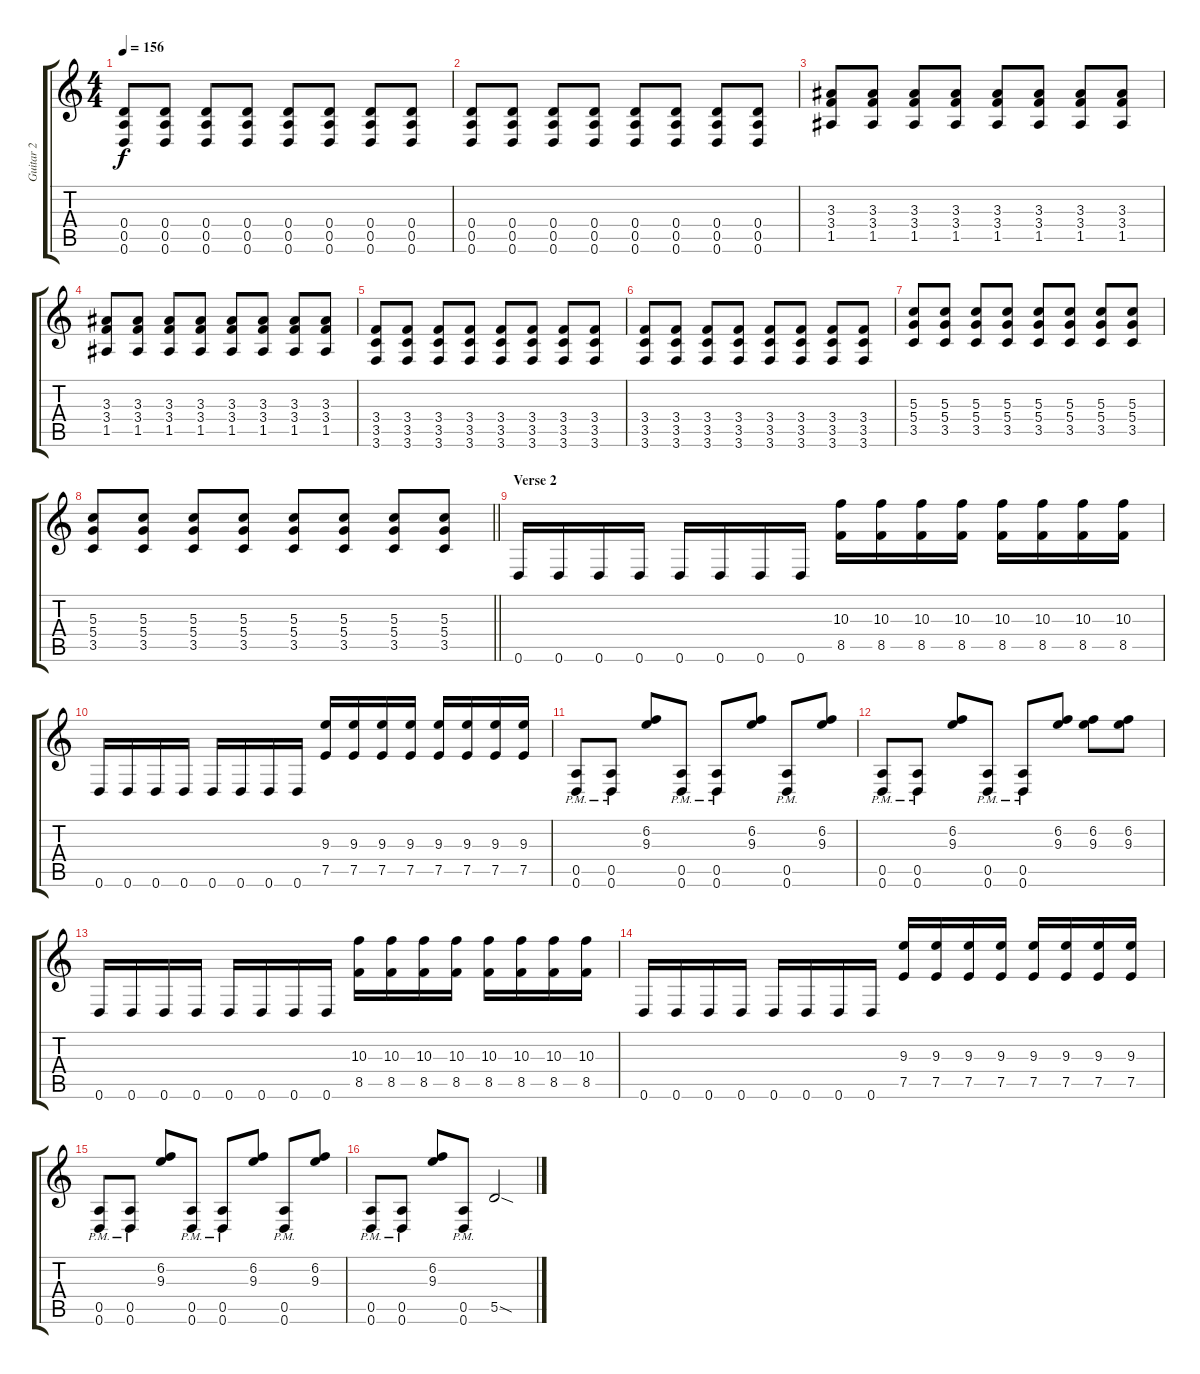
\track ("Guitar 2" "Guitar 2") {instrument distortionguitar}
\staff {score tabs}
\tuning (E4 B3 G3 D3 A2 D2) {hide}
\ts (4 4)
\tempo 156
\clef g2
\ks c
(0.4 0.5 0.6).8{dy f} (0.4 0.5 0.6).8 (0.4 0.5 0.6).8 (0.4 0.5 0.6).8 (0.4 0.5 0.6).8 (0.4 0.5 0.6).8 (0.4 0.5 0.6).8 (0.4 0.5 0.6).8 |
(0.4 0.5 0.6).8 (0.4 0.5 0.6).8 (0.4 0.5 0.6).8 (0.4 0.5 0.6).8 (0.4 0.5 0.6).8 (0.4 0.5 0.6).8 (0.4 0.5 0.6).8 (0.4 0.5 0.6).8 |
(3.3 3.4 1.5).8 (3.3 3.4 1.5).8 (3.3 3.4 1.5).8 (3.3 3.4 1.5).8 (3.3 3.4 1.5).8 (3.3 3.4 1.5).8 (3.3 3.4 1.5).8 (3.3 3.4 1.5).8 |
(3.3 3.4 1.5).8 (3.3 3.4 1.5).8 (3.3 3.4 1.5).8 (3.3 3.4 1.5).8 (3.3 3.4 1.5).8 (3.3 3.4 1.5).8 (3.3 3.4 1.5).8 (3.3 3.4 1.5).8 |
(3.4 3.5 3.6).8 (3.4 3.5 3.6).8 (3.4 3.5 3.6).8 (3.4 3.5 3.6).8 (3.4 3.5 3.6).8 (3.4 3.5 3.6).8 (3.4 3.5 3.6).8 (3.4 3.5 3.6).8 |
(3.4 3.5 3.6).8 (3.4 3.5 3.6).8 (3.4 3.5 3.6).8 (3.4 3.5 3.6).8 (3.4 3.5 3.6).8 (3.4 3.5 3.6).8 (3.4 3.5 3.6).8 (3.4 3.5 3.6).8 |
(5.3 5.4 3.5).8 (5.3 5.4 3.5).8 (5.3 5.4 3.5).8 (5.3 5.4 3.5).8 (5.3 5.4 3.5).8 (5.3 5.4 3.5).8 (5.3 5.4 3.5).8 (5.3 5.4 3.5).8 |
\barLineRight lightlight
(5.3 5.4 3.5).8 (5.3 5.4 3.5).8 (5.3 5.4 3.5).8 (5.3 5.4 3.5).8 (5.3 5.4 3.5).8 (5.3 5.4 3.5).8 (5.3 5.4 3.5).8 (5.3 5.4 3.5).8 |
\section ("" "Verse 2")
0.6.16 0.6.16 0.6.16 0.6.16 0.6.16 0.6.16 0.6.16 0.6.16 (10.3 8.5).16 (10.3 8.5).16 (10.3 8.5).16 (10.3 8.5).16 (10.3 8.5).16 (10.3 8.5).16 (10.3 8.5).16 (10.3 8.5).16 |
0.6.16 0.6.16 0.6.16 0.6.16 0.6.16 0.6.16 0.6.16 0.6.16 (9.3 7.5).16 (9.3 7.5).16 (9.3 7.5).16 (9.3 7.5).16 (9.3 7.5).16 (9.3 7.5).16 (9.3 7.5).16 (9.3 7.5).16 |
(0.5{pm} 0.6{pm}).8 (0.5{pm} 0.6{pm}).8 (6.2 9.3).8 (0.5{pm} 0.6{pm}).8 (0.5{pm} 0.6{pm}).8 (6.2 9.3).8 (0.5{pm} 0.6{pm}).8 (6.2 9.3).8 |
(0.5{pm} 0.6{pm}).8 (0.5{pm} 0.6{pm}).8 (6.2 9.3).8 (0.5{pm} 0.6{pm}).8 (0.5{pm} 0.6{pm}).8 (6.2 9.3).8 (6.2 9.3).8 (6.2 9.3).8 |
0.6.16 0.6.16 0.6.16 0.6.16 0.6.16 0.6.16 0.6.16 0.6.16 (10.3 8.5).16 (10.3 8.5).16 (10.3 8.5).16 (10.3 8.5).16 (10.3 8.5).16 (10.3 8.5).16 (10.3 8.5).16 (10.3 8.5).16 |
0.6.16 0.6.16 0.6.16 0.6.16 0.6.16 0.6.16 0.6.16 0.6.16 (9.3 7.5).16 (9.3 7.5).16 (9.3 7.5).16 (9.3 7.5).16 (9.3 7.5).16 (9.3 7.5).16 (9.3 7.5).16 (9.3 7.5).16 |
(0.5{pm} 0.6{pm}).8 (0.5{pm} 0.6{pm}).8 (6.2 9.3).8 (0.5{pm} 0.6{pm}).8 (0.5{pm} 0.6{pm}).8 (6.2 9.3).8 (0.5{pm} 0.6{pm}).8 (6.2 9.3).8 |
(0.5{pm} 0.6{pm}).8 (0.5{pm} 0.6{pm}).8 (6.2 9.3).8 (0.5{pm} 0.6{pm}).8 5.5{sod}.2
